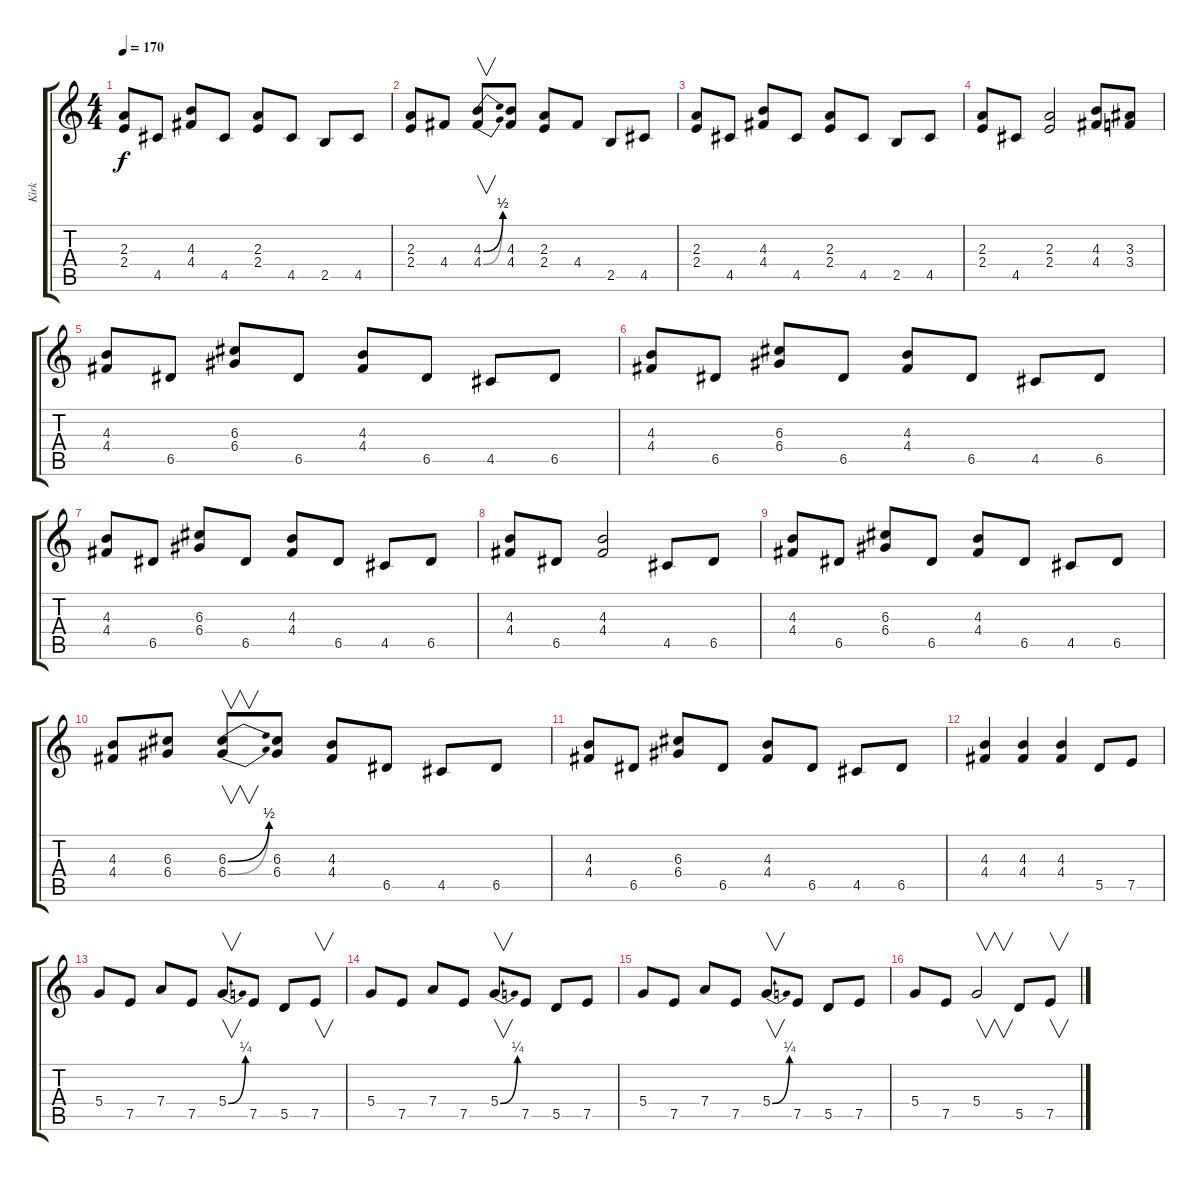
\track ("Kirk" "Kirk") {instrument distortionguitar}
\staff {score tabs}
\tuning (E4 B3 G3 D3 A2 E2) {hide}
\ts (4 4)
\tempo 170
\clef g2
\ks c
(2.3 2.4).8{dy f} 4.5.8 (4.3 4.4).8 4.5.8 (2.3 2.4).8 4.5.8 2.5.8 4.5.8 |
(2.3 2.4).8 4.4.8 (4.3{be (bend 0 0 60 2)} 4.4{be (bend 0 0 60 2)}).8{v} (4.3 4.4).8 (2.3 2.4).8 4.4.8 2.5.8 4.5.8 |
(2.3 2.4).8 4.5.8 (4.3 4.4).8 4.5.8 (2.3 2.4).8 4.5.8 2.5.8 4.5.8 |
(2.3 2.4).8 4.5.8 (2.3 2.4).2 (4.3 4.4).8 (3.3 3.4).8 |
(4.3 4.4).8 6.5.8 (6.3 6.4).8 6.5.8 (4.3 4.4).8 6.5.8 4.5.8 6.5.8 |
(4.3 4.4).8 6.5.8 (6.3 6.4).8 6.5.8 (4.3 4.4).8 6.5.8 4.5.8 6.5.8 |
(4.3 4.4).8 6.5.8 (6.3 6.4).8 6.5.8 (4.3 4.4).8 6.5.8 4.5.8 6.5.8 |
(4.3 4.4).8 6.5.8 (4.3 4.4).2 4.5.8 6.5.8 |
(4.3 4.4).8 6.5.8 (6.3 6.4).8 6.5.8 (4.3 4.4).8 6.5.8 4.5.8 6.5.8 |
(4.3 4.4).8 (6.3 6.4).8 (6.3{be (bend 0 0 60 2)} 6.4{be (bend 0 0 60 2)}).8{v} (6.3 6.4).8 (4.3 4.4).8 6.5.8 4.5.8 6.5.8 |
(4.3 4.4).8 6.5.8 (6.3 6.4).8 6.5.8 (4.3 4.4).8 6.5.8 4.5.8 6.5.8 |
(4.3 4.4).4 (4.3 4.4).4 (4.3 4.4).4 5.5.8 7.5.8 |
5.4.8 7.5.8 7.4.8 7.5.8 5.4{be (bend 0 0 60 1)}.8{v} 7.5.8 5.5.8 7.5.8{v} |
5.4.8 7.5.8 7.4.8 7.5.8 5.4{be (bend 0 0 60 1)}.8{v} 7.5.8 5.5.8 7.5.8 |
5.4.8 7.5.8 7.4.8 7.5.8 5.4{be (bend 0 0 60 1)}.8{v} 7.5.8 5.5.8 7.5.8 |
5.4.8 7.5.8 5.4.2{v} 5.5.8 7.5.8{v}
